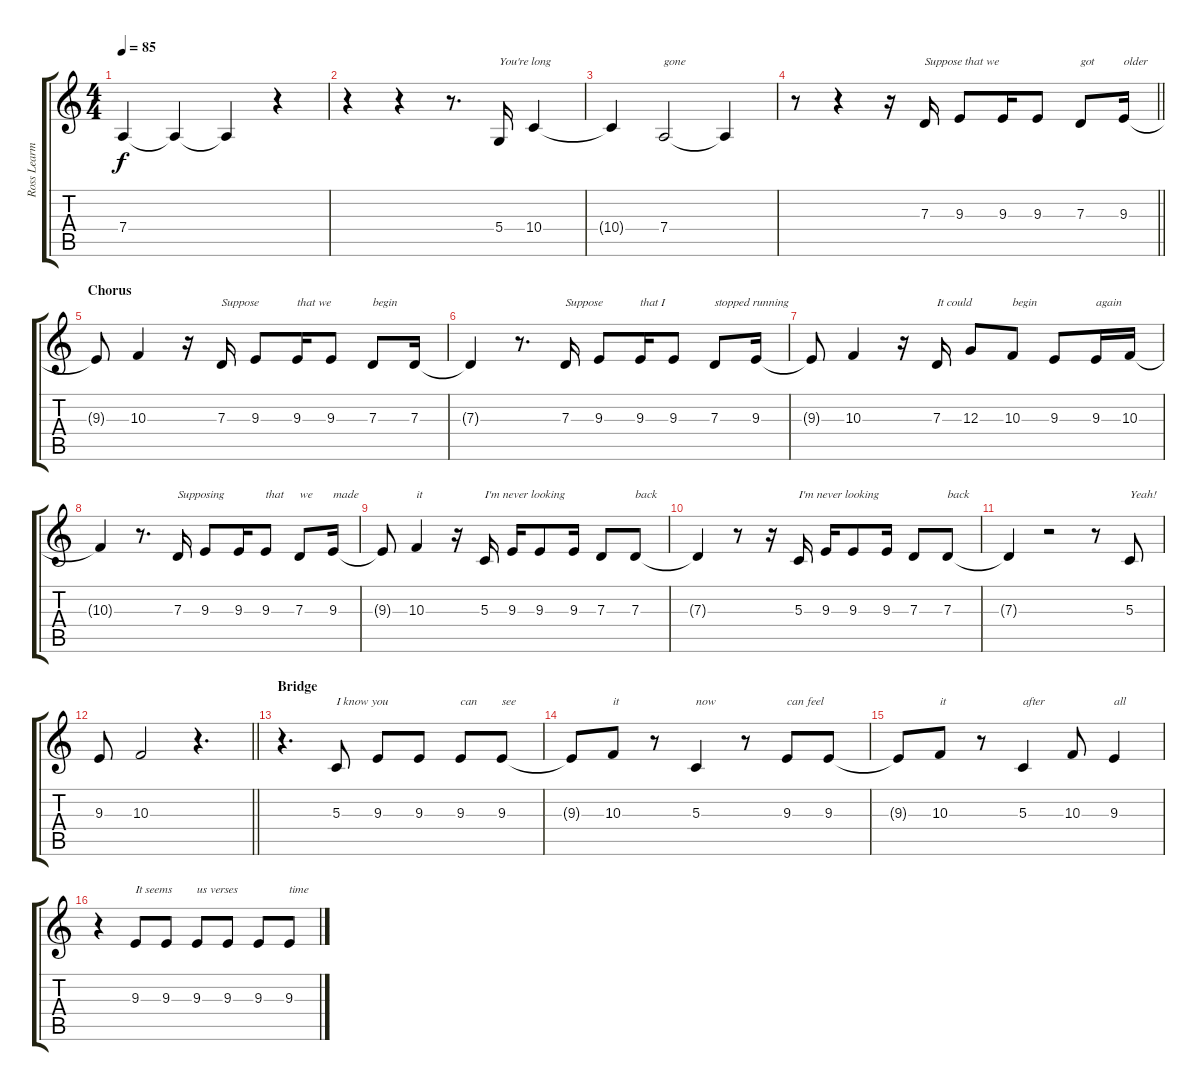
\track ("Ross Learmoth (Vocals)" "Ross Learm") {instrument violin}
\staff {score tabs}
\tuning (E4 B3 G3 D3 A2 E2) {hide}
\ts (4 4)
\tempo 85
\clef g2
\ks c
7.4{t}.4{dy f} 7.4{t}.4 7.4{t}.4 r.4 |
r.4 r.4 r.8{d} 5.4.16{txt "You're long"} 10.4.4 |
10.4{t}.4 7.4.2{txt "gone"} 7.4{t}.4 |
\barLineRight lightlight
r.8 r.4 r.16 7.3.16{txt "Suppose that we"} 9.3.8 9.3.16 9.3.8 7.3.8{txt "got"} 9.3.16{txt "older"} |
\section ("" "Chorus")
9.3{t}.8 10.3.4 r.16 7.3.16{txt "Suppose"} 9.3.8 9.3.16{txt "that we"} 9.3.8 7.3.8{txt "begin"} 7.3.16 |
7.3{t}.4 r.8{d} 7.3.16{txt "Suppose"} 9.3.8 9.3.16{txt "that I"} 9.3.8 7.3.8{txt "stopped running"} 9.3.16 |
9.3{t}.8 10.3.4 r.16 7.3.16{txt "It could"} 12.3.8 10.3.8{txt "begin"} 9.3.8 9.3.16{txt "again"} 10.3.16 |
10.3{t}.4 r.8{d} 7.3.16{txt "Supposing"} 9.3.8 9.3.16 9.3.8{txt "that"} 7.3.8{txt "we"} 9.3.16{txt "made"} |
9.3{t}.8 10.3.4{txt "it"} r.16 5.3.16{txt "I'm never looking"} 9.3.16 9.3.8 9.3.16 7.3.8 7.3.8{txt "back"} |
7.3{t}.4 r.8 r.16 5.3.16{txt "I'm never looking"} 9.3.16 9.3.8 9.3.16 7.3.8 7.3.8{txt "back"} |
7.3{t}.4 r.2 r.8 5.3.8{txt "Yeah!"} |
\barLineRight lightlight
9.3.8 10.3.2 r.4{d} |
\section ("" "Bridge")
r.4{d} 5.3.8{txt "I know you"} 9.3.8 9.3.8 9.3.8{txt "can"} 9.3.8{txt "see"} |
9.3{t}.8 10.3.8{txt "it"} r.8 5.3.4{txt "now"} r.8 9.3.8{txt "can feel"} 9.3.8 |
9.3{t}.8 10.3.8{txt "it"} r.8 5.3.4{txt "after"} 10.3.8 9.3.4{txt "all"} |
r.4 9.3.8{txt "It seems"} 9.3.8 9.3.8{txt "us verses"} 9.3.8 9.3.8 9.3.8{txt "time"}
